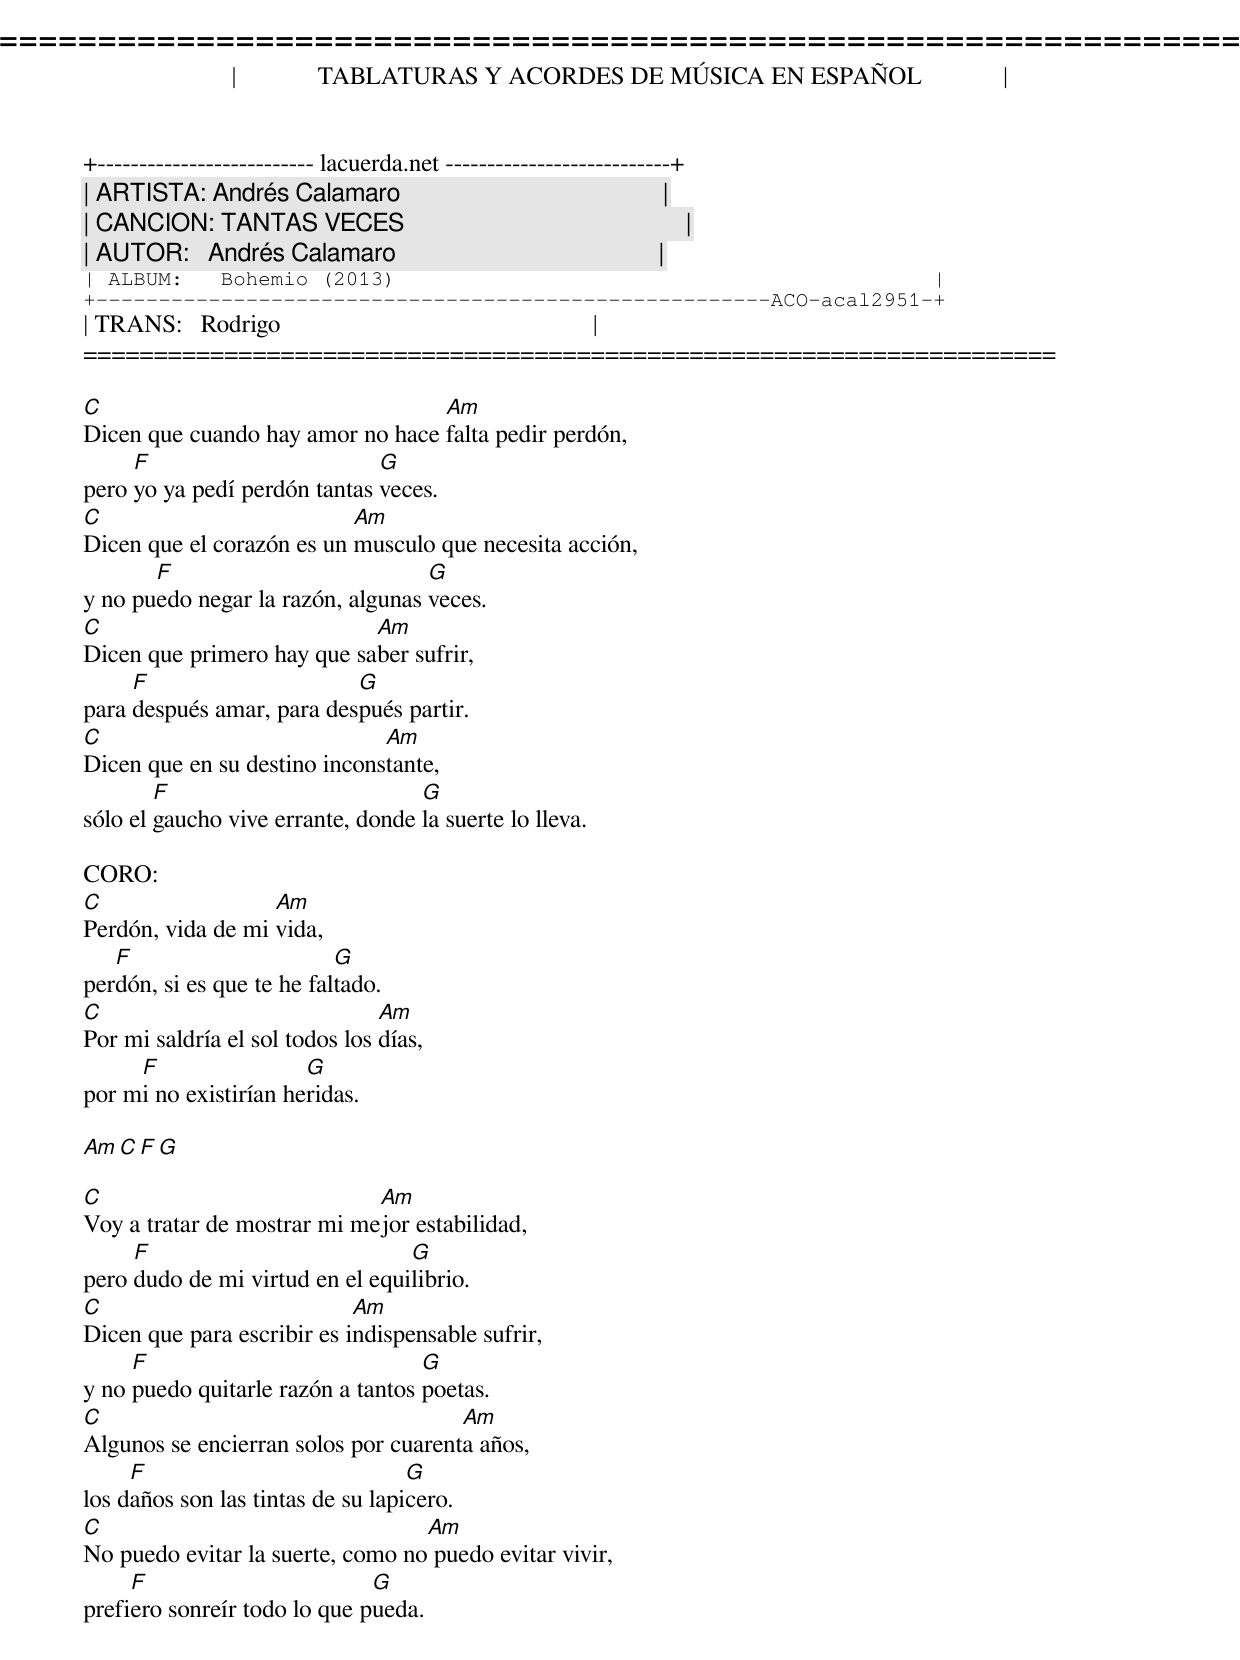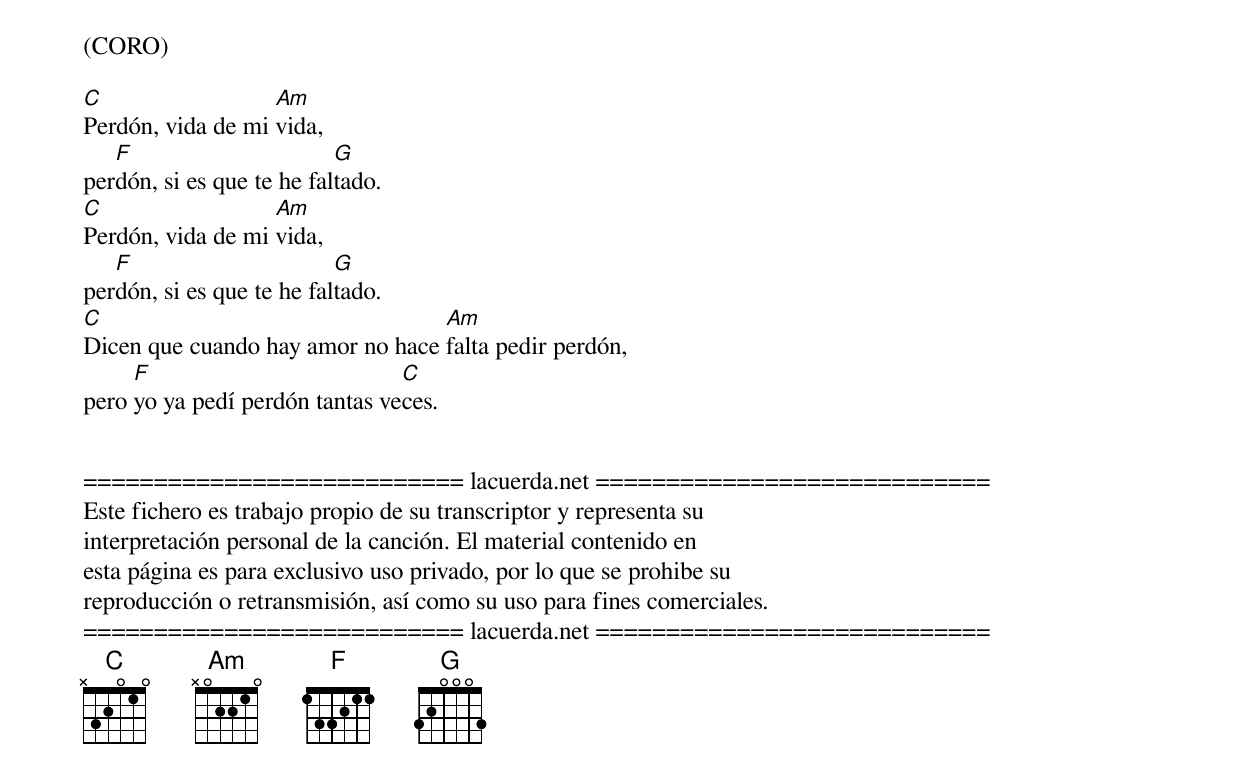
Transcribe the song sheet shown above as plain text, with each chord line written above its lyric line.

=====================================================================
|             TABLATURAS Y ACORDES DE MÚSICA EN ESPAÑOL             |
+-------------------------- lacuerda.net ---------------------------+
| ARTISTA: Andrés Calamaro                                          |
| CANCION: TANTAS VECES                                             |
| AUTOR:   Andrés Calamaro                                          |
| ALBUM:   Bohemio (2013)                                           |
+------------------------------------------------------ACO-acal2951-+
| TRANS:   Rodrigo                                                  |
=====================================================================

C                                 Am
Dicen que cuando hay amor no hace falta pedir perdón,
     F                        G
pero yo ya pedí perdón tantas veces.
C                          Am
Dicen que el corazón es un musculo que necesita acción,
       F                           G
y no puedo negar la razón, algunas veces.
C                           Am
Dicen que primero hay que saber sufrir,
     F                     G
para después amar, para después partir.
C                             Am
Dicen que en su destino inconstante,
        F                          G
sólo el gaucho vive errante, donde la suerte lo lleva.

CORO:
C                  Am
Perdón, vida de mi vida,
   F                       G
perdón, si es que te he faltado.
C                               Am
Por mi saldría el sol todos los días,
     F                 G
por mi no existirían heridas.

Am C F G

C                            Am
Voy a tratar de mostrar mi mejor estabilidad,
     F                           G
pero dudo de mi virtud en el equilibrio.
C                           Am
Dicen que para escribir es indispensable sufrir,
     F                             G
y no puedo quitarle razón a tantos poetas.
C                                     Am
Algunos se encierran solos por cuarenta años,
     F                             G
los daños son las tintas de su lapicero.
C                                 Am
No puedo evitar la suerte, como no puedo evitar vivir,
     F                        G
prefiero sonreír todo lo que pueda.

(CORO)

C                  Am
Perdón, vida de mi vida,
   F                       G
perdón, si es que te he faltado.
C                  Am
Perdón, vida de mi vida,
   F                       G
perdón, si es que te he faltado.
C                                 Am
Dicen que cuando hay amor no hace falta pedir perdón,
     F                          C
pero yo ya pedí perdón tantas veces.


=========================== lacuerda.net ============================
Este fichero es trabajo propio de su transcriptor y representa su
interpretación personal de la canción. El material contenido en
esta página es para exclusivo uso privado, por lo que se prohibe su
reproducción o retransmisión, así como su uso para fines comerciales.
=========================== lacuerda.net ============================
